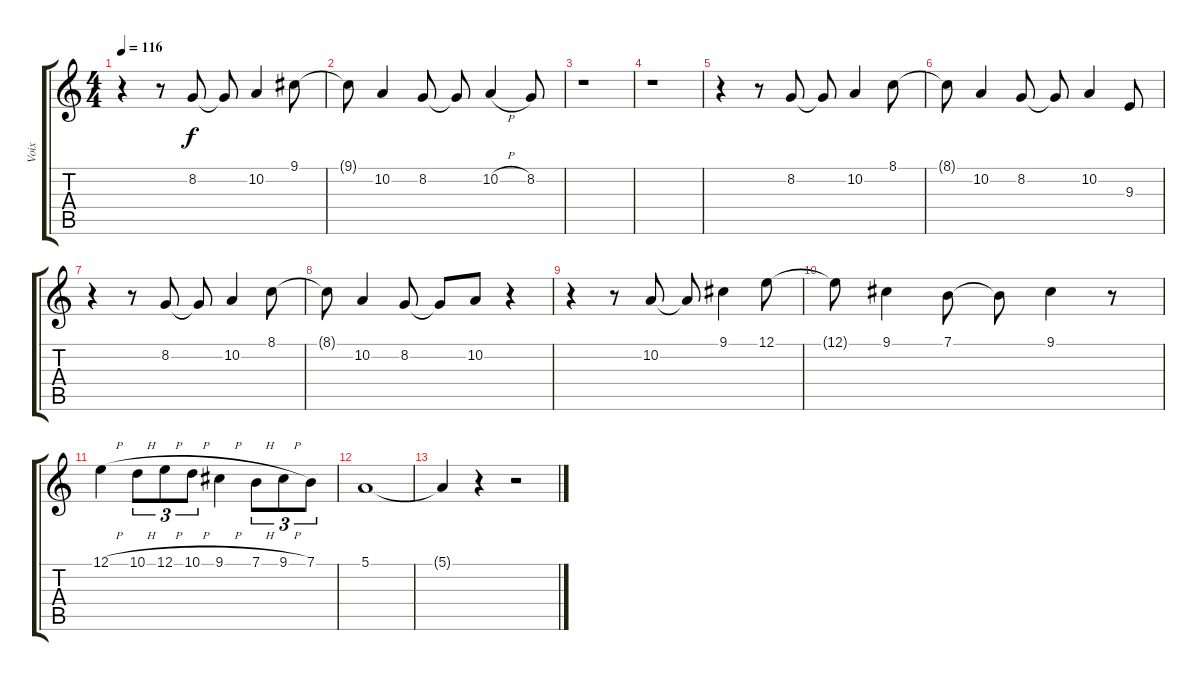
\track ("Voix" "Voix") {instrument accordion}
\staff {score tabs}
\tuning (E4 B3 G3 D3 A2 E2) {hide}
\ts (4 4)
\tempo 116
\clef g2
\ks c
r.4{dy f} r.8 8.2.8 8.2{t}.8 10.2.4 9.1.8 |
9.1{t}.8 10.2.4 8.2.8 8.2{t}.8 10.2{h}.4 8.2.8 |
r.1 |
r.1 |
r.4 r.8 8.2.8 8.2{t}.8 10.2.4 8.1.8 |
8.1{t}.8 10.2.4 8.2.8 8.2{t}.8 10.2.4 9.3.8 |
r.4 r.8 8.2.8 8.2{t}.8 10.2.4 8.1.8 |
8.1{t}.8 10.2.4 8.2.8 8.2{t}.8 10.2.8 r.4 |
r.4 r.8 10.2.8 10.2{t}.8 9.1.4 12.1.8 |
12.1{t}.8 9.1.4 7.1.8 7.1{t}.8 9.1.4 r.8 |
12.1{h}.4 10.1{h}.8{tu (3 2)} 12.1{h}.8{tu (3 2)} 10.1{h}.8{tu (3 2)} 9.1{h}.4 7.1{h}.8{tu (3 2)} 9.1{h}.8{tu (3 2)} 7.1.8{tu (3 2)} |
5.1.1 |
5.1{t}.4 r.4 r.2
